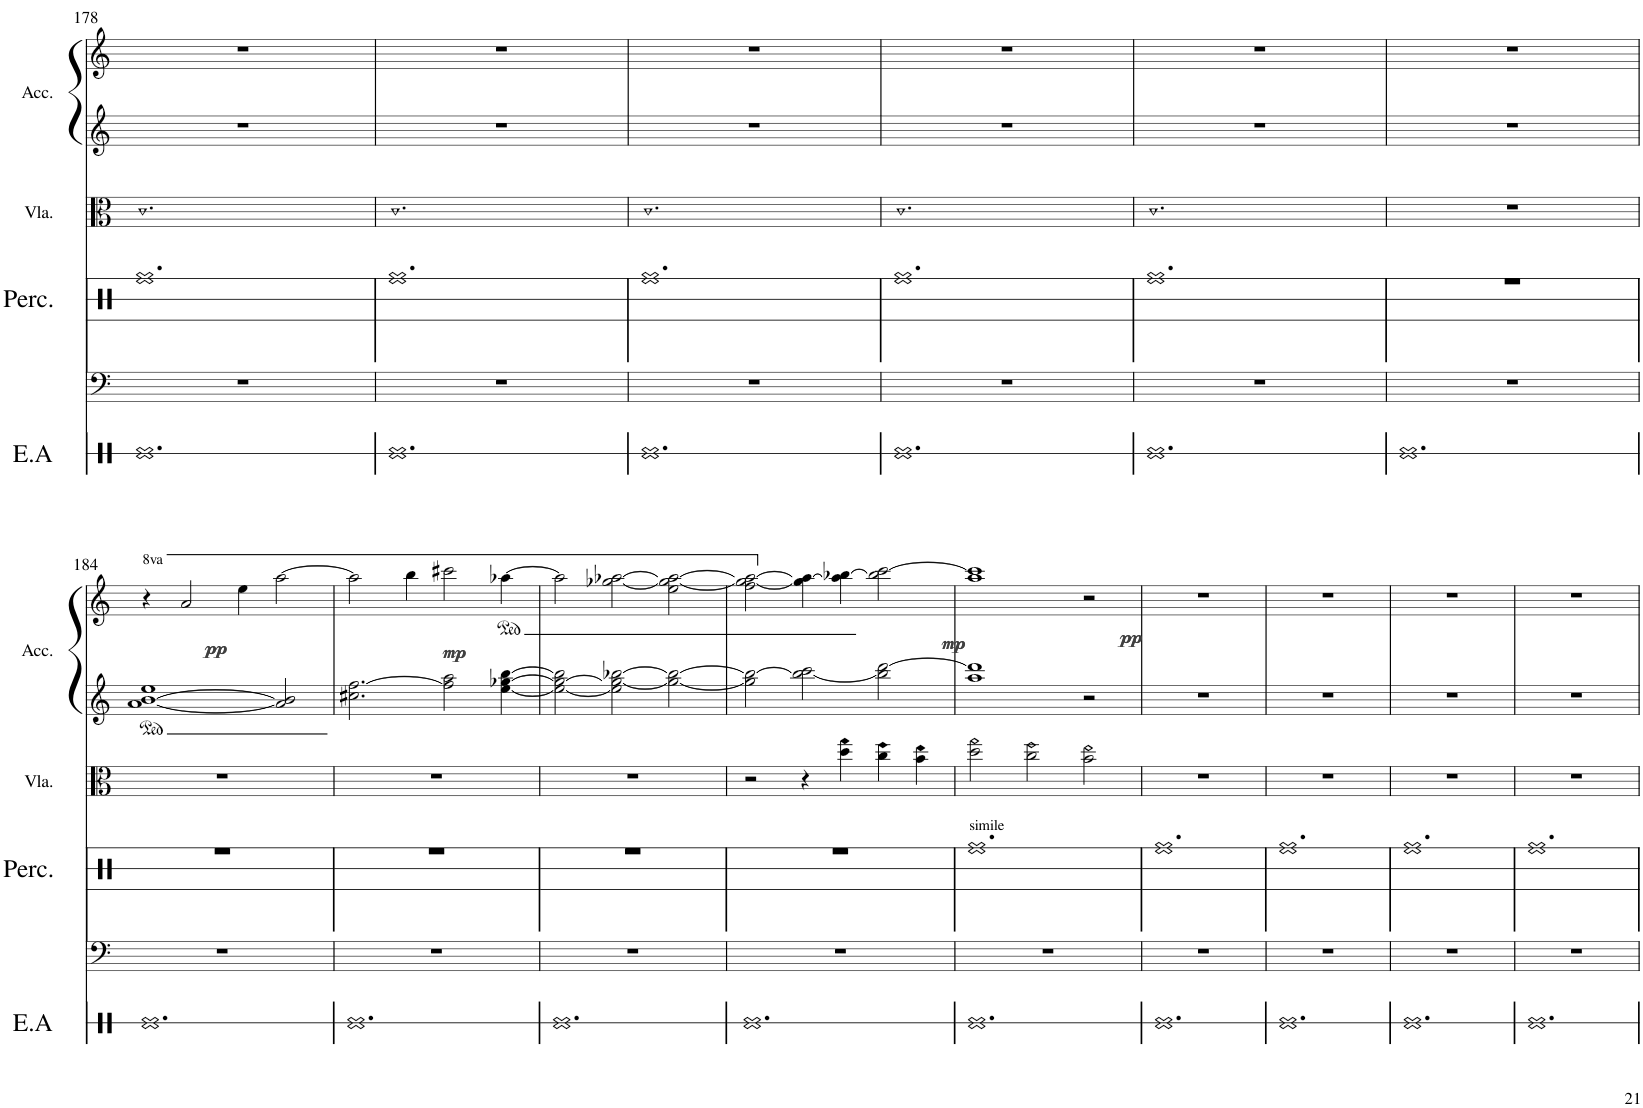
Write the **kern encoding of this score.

**kern	**kern	**kern	**kern	**kern	**kern	**dynam
*part5	*part4	*part3	*part2	*part1	*part1	*part1
*staff6	*staff5	*staff4	*staff3	*staff2	*staff1	*staff1/2
*I"EA	*I"Timpani	*I"Drumset	*I"Viola	*I"Accordion	*	*
*I'E.A	*	*	*I'Vla.	*I'Acc.	*	*
!!LO:PB:g=z
*clefX	*clefF4	*clefX	*clefC3	*clefG2	*clefG2	*
*k[]	*k[]	*k[]	*k[]	*k[]	*k[]	*
*M6/4	*M6/4	*M6/4	*M6/4	*M6/4	*M6/4	*
=178	=178	=178	=178	=178	=178	=178
1.Re	1.r	1.Rdd	1.c	1.r	1.r	.
=179	=179	=179	=179	=179	=179	=179
1.Re	1.r	1.Rdd	1.c	1.r	1.r	.
=180	=180	=180	=180	=180	=180	=180
1.Re	1.r	1.Rdd	1.c	1.r	1.r	.
=181	=181	=181	=181	=181	=181	=181
1.Re	1.r	1.Rdd	1.c	1.r	1.r	.
=182	=182	=182	=182	=182	=182	=182
1.Re	1.r	1.Rdd	1.c	1.r	1.r	.
=183	=183	=183	=183	=183	=183	=183
1.Re	1.r	1.r	1.r	1.r	1.r	.
!!LO:LB:g=z
=184	=184	=184	=184	=184	=184	=184
*	*	*	*	*	*8va	*
!	!	!	!	!	!	!LO:DY:b
!	!	!	!	!	!	!LO:DY:n=1:b
1.Re	1.r	1.r	1.r	[1a [1b 1ee	4r	pp pp
.	.	.	.	.	2aa/	.
.	.	.	.	.	4eee\	.
!	!	!	!	!	!	!LO:DY:n=2:b
!	!	!	!	!	!	!LO:DY:n=3:b
.	.	.	.	2a/] 2b/]	[2aaa\	mp mp
=185	=185	=185	=185	=185	=185	=185
*	*	*	*	*	*X8va	*
1.Re	1.r	1.r	1.r	2.cc#X\ [2.ff\	2aa\]	.
.	.	.	.	.	4bb\	.
.	.	.	.	2ff\] 2aa\	2ccc#X\	.
.	.	.	.	[4ee\ [4gg-X\ [4bb\	[4aa-X\	.
=186	=186	=186	=186	=186	=186	=186
1.Re	1.r	1.r	1.r	2ee\_ 2gg-\_ 2bb\]	2aa-\]	.
.	.	.	.	2ee\] 2gg-\_ [2bb-X\	[2gg-X\ [2aa-X\	.
.	.	.	.	2gg-\_ 2bb-\_	2ee\ 2gg-\_ 2aa-\_	.
=187	=187	=187	=187	=187	=187	=187
1.Re	1.r	1.r	2r	2gg-\] 2bb-\_	2ff\ 2gg-\_ 2aa-\_	.
.	.	.	4r	2bb-\_ 2ccc\	4gg-\] 4aa-\_	.
!	!	!	!	!	!	!LO:DY:b
!	!	!	!	!	!	!LO:DY:n=1:b
.	.	.	4dd\ 4gg\	.	4aa-\] [4bb-X\	mp mp
.	.	.	4cc\ 4ff\	2bb-\] [2ddd\	2bb-\] [2ccc\	.
.	.	.	4b\ 4ee\	.	.	.
=188	=188	=188	=188	=188	=188	=188
!	!	!LO:TX:a:t=simile	!	!	!	!
1.Re	1.r	1.Rdd	2dd\ 2gg\	1aa 1ddd]	1aa 1ccc]	.
.	.	.	2cc\ 2ff\	.	.	.
!	!	!	!	!	!	!LO:DY:b
!	!	!	!	!	!	!LO:DY:n=1:b
.	.	.	2b\ 2ee\	2r	2r	pp pp
=189	=189	=189	=189	=189	=189	=189
1.Re	1.r	1.Rdd	1.r	1.r	1.r	.
=190	=190	=190	=190	=190	=190	=190
1.Re	1.r	1.Rdd	1.r	1.r	1.r	.
=191	=191	=191	=191	=191	=191	=191
1.Re	1.r	1.Rdd	1.r	1.r	1.r	.
=192	=192	=192	=192	=192	=192	=192
1.Re	1.r	1.Rdd	1.r	1.r	1.r	.
=	=	=	=	=	=	=
*-	*-	*-	*-	*-	*-	*-
